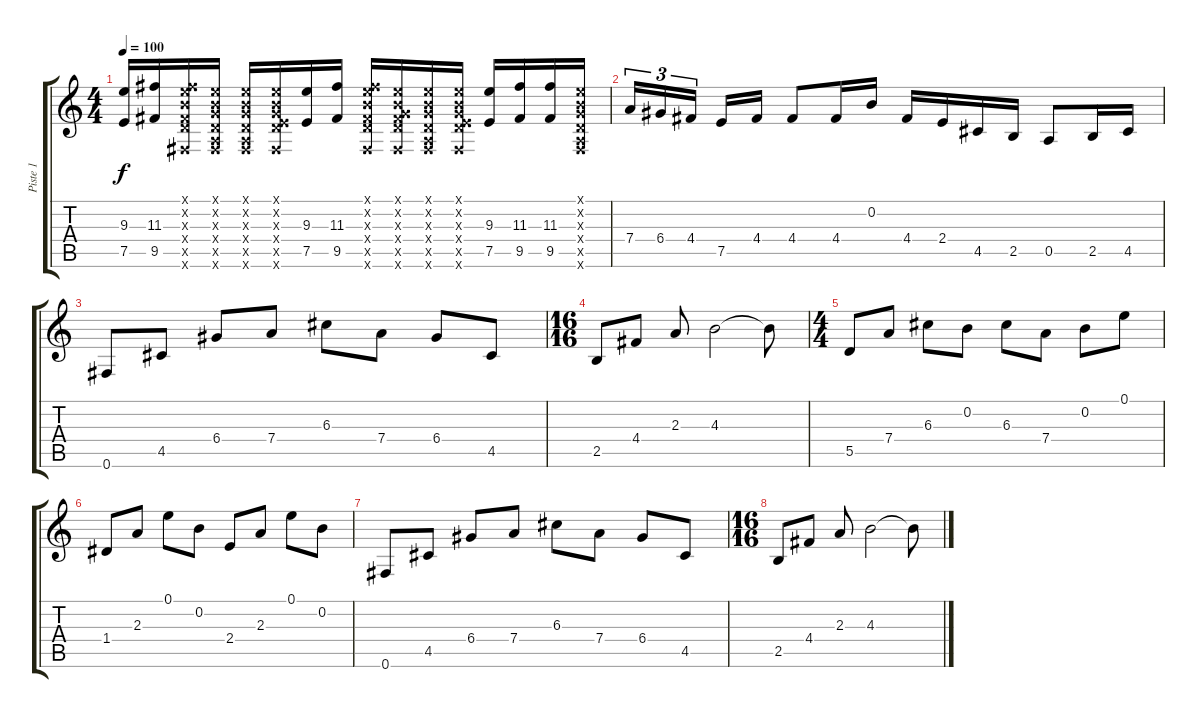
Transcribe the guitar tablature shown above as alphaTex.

\track ("Piste 1" "Piste 1") {instrument acousticguitarsteel}
\staff {score tabs}
\tuning (E4 B3 G3 D3 A2 Gb2) {hide}
\ts (4 4)
\tempo 100
\clef g2
\ks c
(9.3 7.5).16{dy f} (11.3 9.5).16 (0.1{x} 0.2{x} 11.3{x} 0.4{x} 9.5{x} 0.6{x}).16 (0.1{x} 0.2{x} 0.3{x} 0.4{x} 0.5{x} 0.6{x}).16 (0.1{x} 0.2{x} 0.3{x} 0.4{x} 0.5{x} 0.6{x}).16 (0.1{x} 0.2{x} 0.3{x} 0.4{x} 7.5{x} 0.6{x}).16 (9.3 7.5).16 (11.3 9.5).16 (0.1{x} 0.2{x} 11.3{x} 0.4{x} 9.5{x} 0.6{x}).16 (0.1{x} 0.2{x} 0.3{x} 0.4{x} 9.5{x} 0.6{x}).16 (0.1{x} 0.2{x} 0.3{x} 0.4{x} 0.5{x} 0.6{x}).16 (0.1{x} 0.2{x} 0.3{x} 0.4{x} 7.5{x} 0.6{x}).16 (9.3 7.5).16 (11.3 9.5).16 (11.3 9.5).16 (0.1{x} 0.2{x} 0.3{x} 0.4{x} 0.5{x} 0.6{x}).16 |
7.4.16{tu (3 2)} 6.4.16{tu (3 2)} 4.4.16{tu (3 2)} 7.5.16 4.4.16 4.4.8 4.4.16 0.2.16 4.4.16 2.4.16 4.5.16 2.5.16 0.5.8 2.5.16 4.5.16 |
0.6.8 4.5.8 6.4.8 7.4.8 6.3.8 7.4.8 6.4.8 4.5.8 |
\ts (16 16)
2.5.8 4.4.8 2.3.8 4.3.2 4.3{t}.8 |
\ts (4 4)
5.5.8 7.4.8 6.3.8 0.2.8 6.3.8 7.4.8 0.2.8 0.1.8 |
1.4.8 2.3.8 0.1.8 0.2.8 2.4.8 2.3.8 0.1.8 0.2.8 |
0.6.8 4.5.8 6.4.8 7.4.8 6.3.8 7.4.8 6.4.8 4.5.8 |
\ts (16 16)
2.5.8 4.4.8 2.3.8 4.3.2 4.3{t}.8
